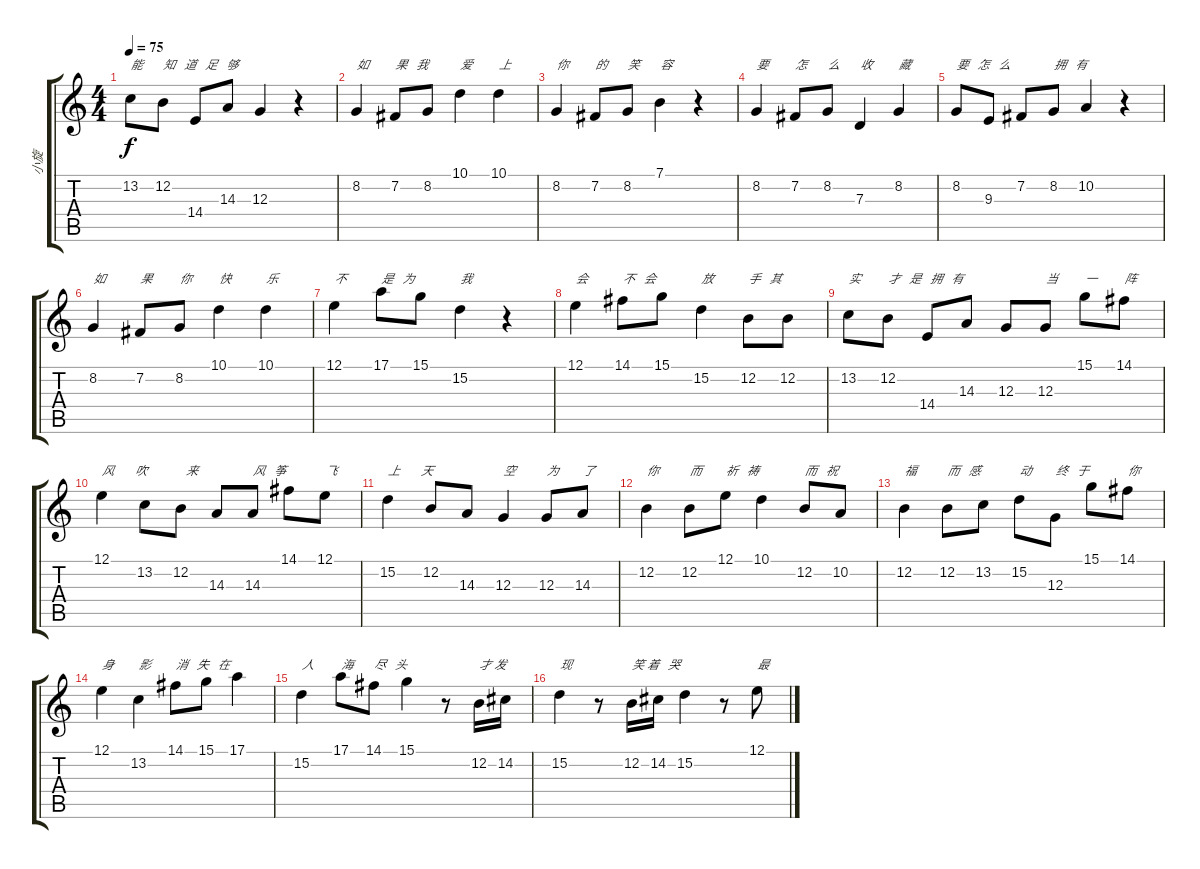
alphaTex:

\track ("小旋" "小旋") {instrument harmonica}
\staff {score tabs}
\tuning (E4 B3 G3 D3 A2 E2) {hide}
\ts (4 4)
\tempo 75
\clef g2
\ks c
13.2.8{txt "能" dy f} 12.2.8{txt "知   道   足   够"} 14.4.8 14.3.8 12.3.4 r.4 |
8.2.4{txt "如"} 7.2.8{txt "果   我"} 8.2.8 10.1.4{txt "爱"} 10.1.4{txt "上"} |
8.2.4{txt "你"} 7.2.8{txt "的"} 8.2.8{txt "笑"} 7.1.4{txt "容"} r.4 |
8.2.4{txt "要"} 7.2.8{txt "怎 "} 8.2.8{txt "么"} 7.3.4{txt "收"} 8.2.4{txt "藏"} |
8.2.8{txt "要   怎   么   "} 9.3.8 7.2.8 8.2.8{txt "拥   有"} 10.2.4 r.4 |
8.2.4{txt "如"} 7.2.8{txt "果"} 8.2.8{txt "你"} 10.1.4{txt "快"} 10.1.4{txt "乐"} |
12.1.4{txt "不"} 17.1.8{txt "是   为"} 15.1.8 15.2.4{txt "我"} r.4 |
12.1.4{txt "会"} 14.1.8{txt "不   会"} 15.1.8 15.2.4{txt "放"} 12.2.8{txt "手   其"} 12.2.8 |
13.2.8{txt "实"} 12.2.8{txt "才   是   拥   有"} 14.4.8 14.3.8 12.3.8 12.3.8{txt "当"} 15.1.8{txt "一"} 14.1.8{txt "阵"} |
12.1.4{txt "风       吹             来"} 13.2.8 12.2.8 14.3.8 14.3.8{txt "风   筝"} 14.1.8 12.1.8{txt "飞"} |
15.2.4{txt "上       天   "} 12.2.8 14.3.8 12.3.4{txt "空"} 12.3.8{txt "为"} 14.3.8{txt "了"} |
12.2.4{txt "你"} 12.2.8{txt "而"} 12.1.8{txt "祈   祷"} 10.1.4 12.2.8{txt "而   祝"} 10.2.8 |
12.2.4{txt "福"} 12.2.8{txt "而   感"} 13.2.8 15.2.8{txt "动"} 12.3.8{txt "终   于"} 15.1.8 14.1.8{txt "你"} |
12.1.4{txt "身"} 13.2.4{txt "影"} 14.1.8{txt "消   失   在"} 15.1.8 17.1.4 |
15.2.4{txt "人"} 17.1.8{txt "海"} 14.1.8{txt "尽   头"} 15.1.4 r.8 12.2.16{txt "才 发"} 14.2.16 |
15.2.4{txt "现"} r.8 12.2.16{txt "笑 着   哭"} 14.2.16 15.2.4 r.8 12.1.8{txt "最"}
